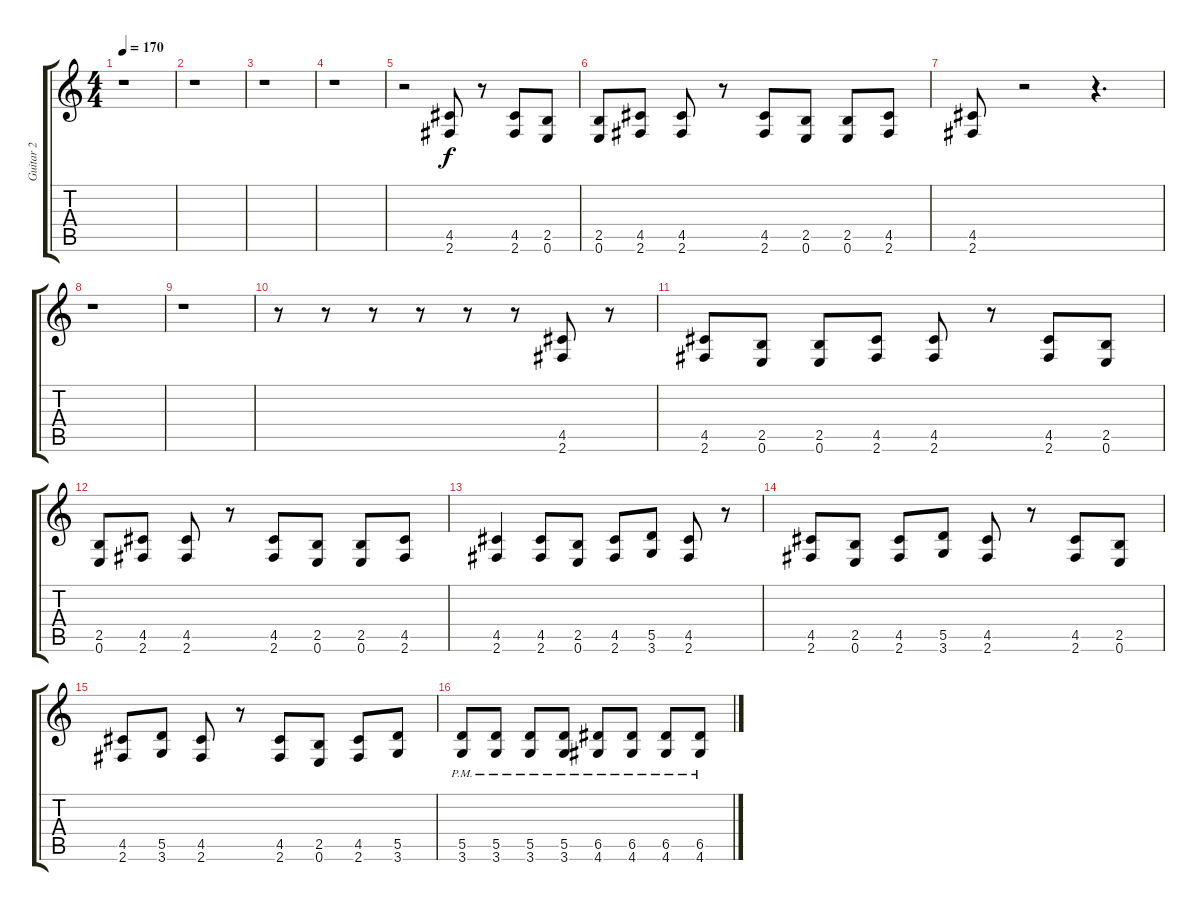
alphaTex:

\track ("Guitar 2" "Guitar 2") {instrument distortionguitar}
\staff {score tabs}
\tuning (E4 B3 G3 D3 A2 E2) {hide}
\ts (4 4)
\tempo 170
\clef g2
\ks c
r.1{dy f instrument distortionguitar} |
r.1 |
r.1 |
r.1 |
r.2 (4.5 2.6).8{balance 11} r.8 (4.5 2.6).8 (2.5 0.6).8 |
(2.5 0.6).8 (4.5 2.6).8 (4.5 2.6).8 r.8 (4.5 2.6).8 (2.5 0.6).8 (2.5 0.6).8 (4.5 2.6).8 |
(4.5 2.6).8 r.2 r.4{d} |
r.1 |
r.1 |
r.8 r.8 r.8 r.8 r.8 r.8 (4.5 2.6).8{volume 13 balance 13} r.8 |
(4.5 2.6).8 (2.5 0.6).8 (2.5 0.6).8 (4.5 2.6).8 (4.5 2.6).8 r.8 (4.5 2.6).8 (2.5 0.6).8 |
(2.5 0.6).8 (4.5 2.6).8 (4.5 2.6).8 r.8 (4.5 2.6).8 (2.5 0.6).8 (2.5 0.6).8 (4.5 2.6).8 |
(4.5 2.6).4{volume 16 balance 8} (4.5 2.6).8 (2.5 0.6).8 (4.5 2.6).8 (5.5 3.6).8 (4.5 2.6).8 r.8 |
(4.5 2.6).8 (2.5 0.6).8 (4.5 2.6).8 (5.5 3.6).8 (4.5 2.6).8 r.8 (4.5 2.6).8 (2.5 0.6).8 |
(4.5 2.6).8 (5.5 3.6).8 (4.5 2.6).8 r.8 (4.5 2.6).8 (2.5 0.6).8 (4.5 2.6).8 (5.5 3.6).8 |
(5.5{pm} 3.6).8 (5.5{pm} 3.6).8 (5.5{pm} 3.6).8 (5.5{pm} 3.6).8 (6.5{pm} 4.6).8 (6.5{pm} 4.6).8 (6.5{pm} 4.6).8 (6.5{pm} 4.6).8
